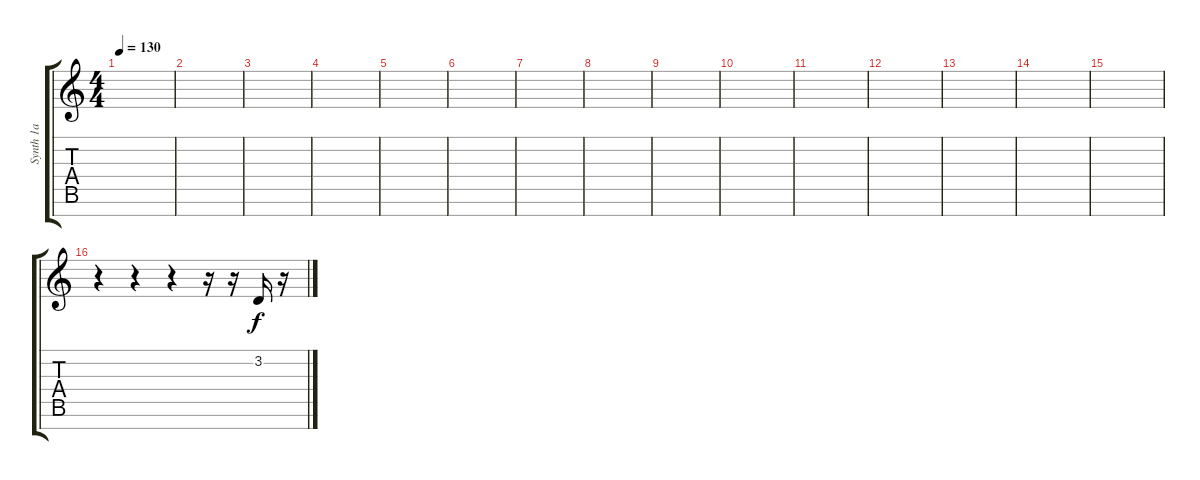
\track ("Synth 1a" "Synth 1a") {instrument lead8bassandlead}
\staff {score tabs}
\tuning (E4 B3 G3 D3 A2 E2 B1) {hide}
\ts (4 4)
\tempo 130
\clef g2
\ks c
|
|
|
|
|
|
|
|
|
|
|
|
|
|
|
r.4 r.4 r.4 r.16 r.16 3.2.16 r.16
